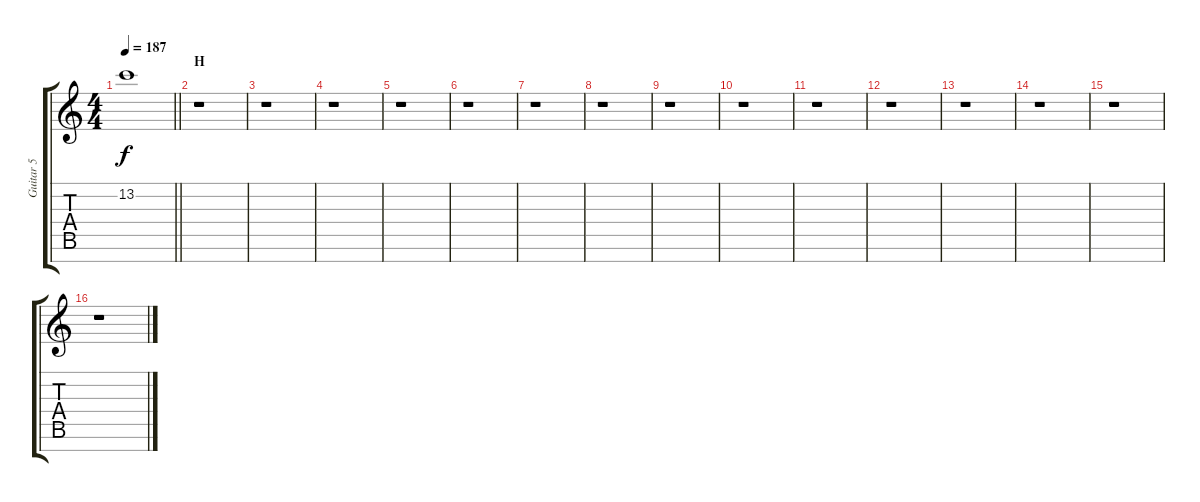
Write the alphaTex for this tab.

\track ("Guitar 5" "Guitar 5") {instrument distortionguitar}
\staff {score tabs}
\tuning (E4 B3 G3 D3 A2 E2 B1) {hide}
\ts (4 4)
\tempo 187
\clef g2
\barLineRight lightlight
\ks c
13.2{t}.1{dy f} |
\section ("" "H")
r.1 |
r.1 |
r.1 |
r.1 |
r.1 |
r.1 |
r.1 |
r.1 |
r.1 |
r.1 |
r.1 |
r.1 |
r.1 |
r.1 |
r.1
